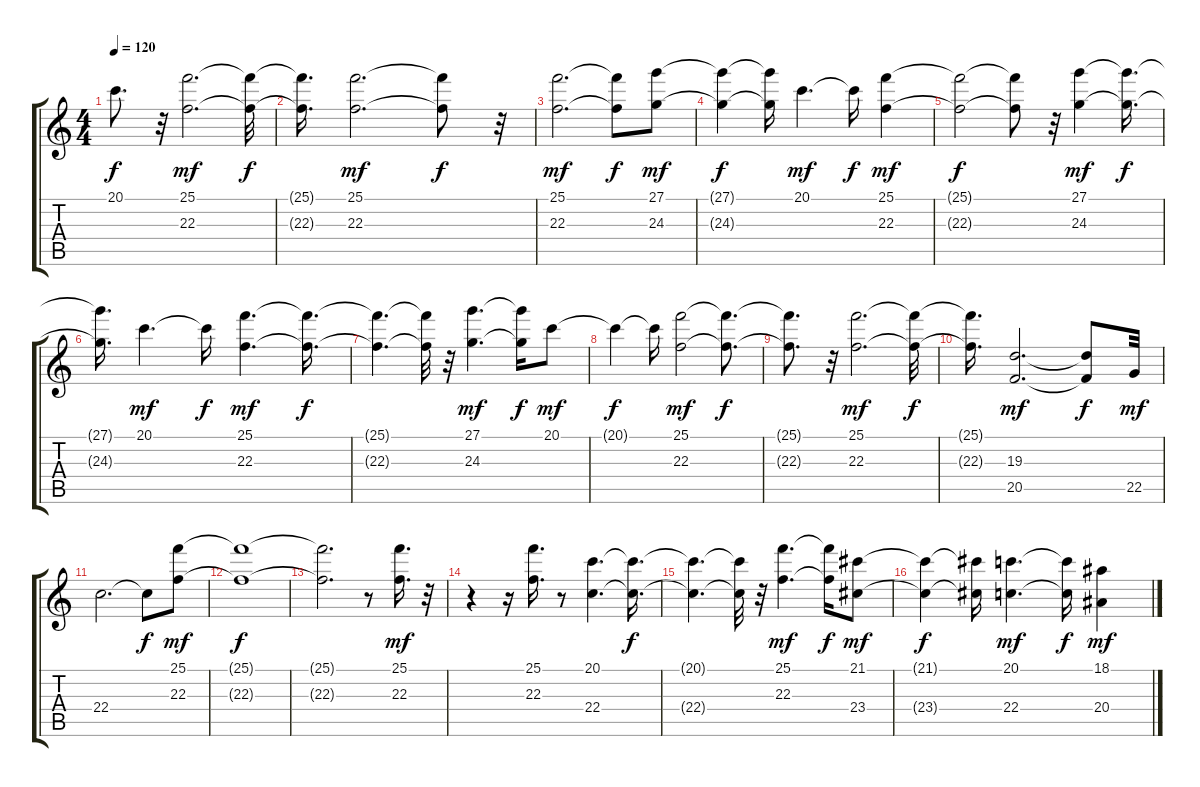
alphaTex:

\track "" {instrument stringensemble1}
\staff {score tabs}
\tuning (E4 B3 G3 D3 A2 E2) {hide}
\ts (4 4)
\tempo 120
\clef g2
\ks c
20.1{t}.8{d dy f} r.32 (25.1 22.3).2{d dy mf} (25.1{t} 22.3{t}).32{dy f} |
(25.1{t} 22.3{t}).16{d} (25.1 22.3).2{d dy mf} (25.1{t} 22.3{t}).8{dy f} r.32 |
(25.1 22.3).2{d dy mf} (25.1{t} 22.3{t}).8{dy f} (27.1 24.3).8{dy mf} |
(27.1{t} 24.3{t}).4{dy f} (27.1{t} 24.3{t}).16 20.1.4{d dy mf} 20.1{t}.16{dy f} (25.1 22.3).4{dy mf} |
(25.1{t} 22.3{t}).2{dy f} (25.1{t} 22.3{t}).8 r.32 (27.1 24.3).4{dy mf} (27.1{t} 24.3{t}).16{d dy f} |
(27.1{t} 24.3{t}).16{d} 20.1.4{d dy mf} 20.1{t}.16{dy f} (25.1 22.3).4{d dy mf} (25.1{t} 22.3{t}).16{d dy f} |
(25.1{t} 22.3{t}).4{d} (25.1{t} 22.3{t}).32 r.32 (27.1 24.3).4{d dy mf} (27.1{t} 24.3{t}).16{dy f} 20.1.8{dy mf} |
20.1{t}.4{dy f} 20.1{t}.16 (25.1 22.3).2{dy mf} (25.1{t} 22.3{t}).8{d dy f} |
(25.1{t} 22.3{t}).8{d} r.32 (25.1 22.3).2{d dy mf} (25.1{t} 22.3{t}).32{dy f} |
(25.1{t} 22.3{t}).16{d} (19.3 20.5).2{d dy mf} (19.3{t} 20.5{t}).8{dy f} 22.5.32{dy mf} |
22.4.2{d} 22.4{t}.8{dy f} (25.1 22.3).8{dy mf} |
(25.1{t} 22.3{t}).1{dy f} |
(25.1{t} 22.3{t}).2{d} r.8 (25.1 22.3).16{d dy mf} r.32 |
r.4 r.16 (25.1 22.3).16{d} r.8 (20.1 22.4).4{d} (20.1{t} 22.4{t}).16{d dy f} |
(20.1{t} 22.4{t}).4{d} (20.1{t} 22.4{t}).32 r.32 (25.1 22.3).4{d dy mf} (25.1{t} 22.3{t}).16{dy f} (21.1 23.4).8{dy mf} |
(21.1{t} 23.4{t}).4{dy f} (21.1{t} 23.4{t}).16 (20.1 22.4).4{d dy mf} (20.1{t} 22.4{t}).16{dy f} (18.1 20.4).4{dy mf}
